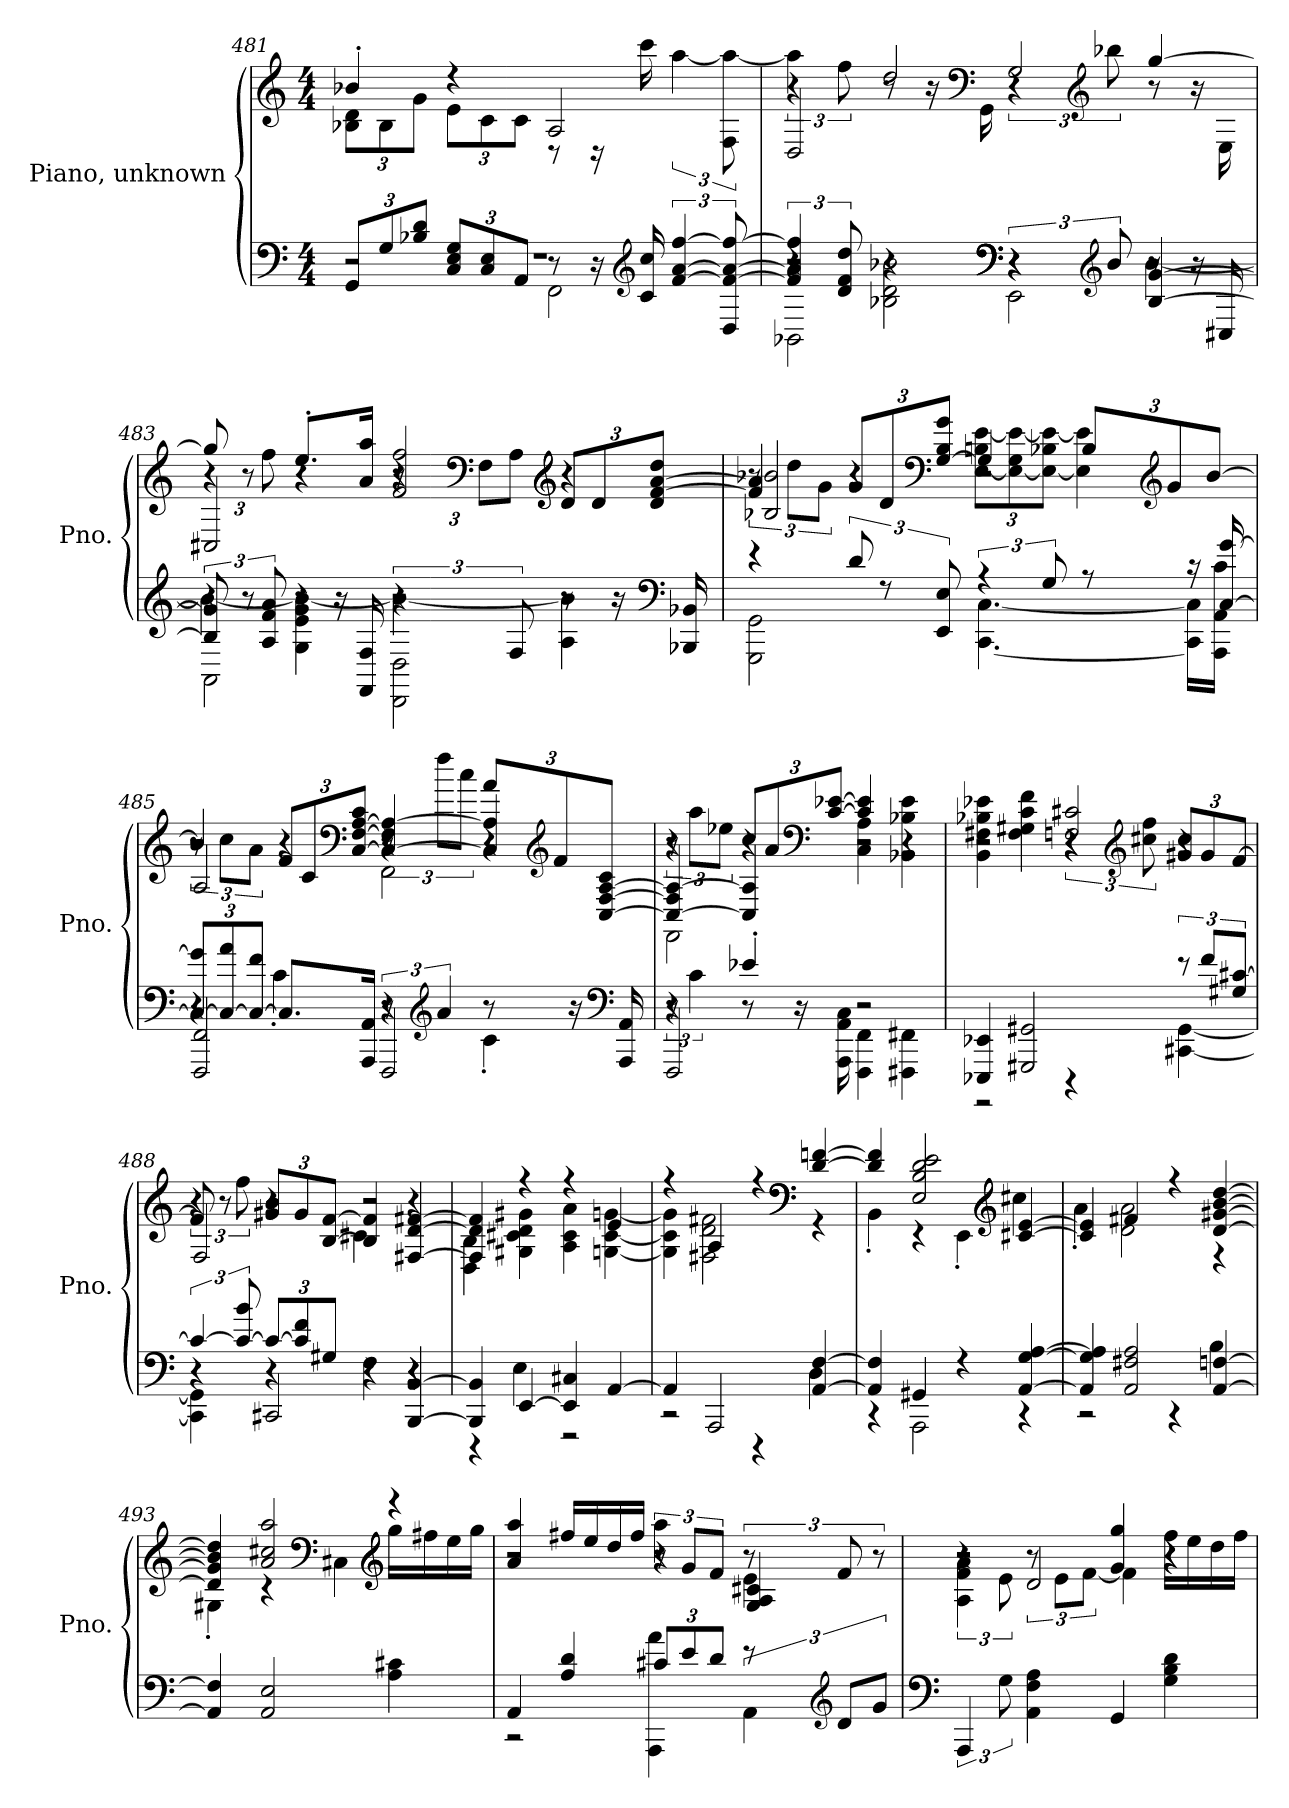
**kern	**kern
*part1	*part1
*staff2	*staff1
*I"Piano, unknown	*
*I'Pno.	*
!!LO:LB:g=z
*clefF4	*clefG2
*k[]	*k[]
*M4/4	*M4/4
=481	=481
*^	*^
*	*^	*	*
*	*	*Xbrackettup	*	*Xbrackettup
1r	2r	12GG/L	4b-X'/	12B-X\ 12d\L
.	.	12G/	.	12B-\
.	.	12B-X/ 12d/J	.	12g\J
.	.	12C/ 12E/ 12G/L	4r	12e\L
.	.	12C/ 12E/	.	12c\
.	.	12AA/J	.	12c\J
.	2FF\	8r	2A/	8r
.	.	16r	.	16r
*clefG2	*	*	*	*
.	.	16c/ 16cc/	.	16ccc\
*	*	*brackettup	*	*brackettup
.	.	[6f/ [6a/ [6ff/	.	[6aa\
.	.	12D/ 12f/_ 12a/_ 12ff/_	.	12F\ 12aa\_
=482	=482	=482	=482	=482
*	*	*^	*	*^
2r	4r	6f/] 6a/] 6ff/]	2BB-X\	4r	6aa\]	2D/
.	.	12d/ 12f/ 12dd/	.	.	12ff\	.
.	2B-X\ 2d\ 2b-X\	4r	.	2dd/	8r	.
.	.	.	.	.	16r	.
*	*	*	*	*clefF4	*	*
.	.	.	.	.	16GG\	.
*clefF4	*	*	*	*	*	*
4r	.	6r	2EE\	.	6r	2G/
*clefG2	*	*	*	*clefG2	*	*
.	.	12b-/	.	.	12bb-X\	.
[4B-/ [4g/	[4b-\	8r	.	[4gg/	8r	.
.	.	16r	.	.	16r	.
.	.	16C#X/	.	.	16E\	.
!!LO:LB:g=z	!!	!!
=483	=483	=483	=483	=483	=483	=483
8B-/] 8g/]	4b-\_	6r	2AA\	8gg/]	6r	2C#X/
8r	.	.	.	8r	.	.
.	.	12A/ 12f/ 12a/	.	.	12ff\	.
4r	4G\ 4e\ 4g\ 4b-\_	8r	.	8.ee'/L	4r	.
.	.	16r	.	.	.	.
.	.	16FF/ 16F/	.	16a/ 16aa/Jk	.	.
2r	4b-\_	6r	2DD\ 2D\	4r	12r	2f/ 2ff/
*	*	*	*	*clefF4	*	*
.	.	.	.	.	12F\L	.
.	.	12F/	.	.	12A\J	.
*	*	*	*	*clefG2	*	*
*	*	*	*	*Xbrackettup	*	*
.	4A\ 4b-\]	8r	.	12d/L	4r	.
.	.	.	.	12d/	.	.
.	.	16r	.	.	.	.
.	.	.	.	12d/ [12f/ [12a/ 12dd/J	.	.
*clefF4	*	*	*	*	*	*
.	.	16BBB-X/ 16BB-X/	.	.	.	.
*	*v	*v	*v	*	*	*
=484	=484	=484	=484	=484
*	*	*	*brackettup	*
4r	2GGG\ 2GG\	4f/] 4a/]	12r	2B-X/ 2b-X/
.	.	.	12dd\L	.
.	.	.	12g\J	.
*	*	*Xbrackettup	*	*
12d/	.	12g/L	4r	.
12r	.	12d/	.	.
*	*	*clefF4	*	*
12EE/ 12E/	.	[12G/ 12B-/ 12g/J	.	.
6r	[4.CC\ [4.C\	4G/]	[12E\ 12Bn\ [12e\L	2r
.	.	.	12E\_ 12G\ 12e\_	.
12G/	.	.	12E\_ 12B-X\ 12e\_J	.
8r	.	12B-/L	4E\] 4e\]	.
*	*	*clefG2	*	*
.	.	12g/	.	.
16r	16CC\] 16C\]LL	.	.	.
.	.	[12b-/J	.	.
[16C/ [16g/	16AAA\ 16AA\ 16c\JJ	.	.	.
*v	*v	*	*	*
*	*	*v	*v
!!LO:LB:g=z
=485	=485	=485
*Xbrackettup	*	*brackettup
*^	*^	*
*	*^	*	*	*^
12C/_ 12g/]L	4r	2FFF/ 2FF/	4b-/]	12r	2A/	2r
12C/_ 12a/	.	.	.	12cc\L	.	.
12C/_ 12f/J	.	.	.	12a\J	.	.
*	*	*	*Xbrackettup	*	*	*
8.C/L]	4c'\	.	12f/L	4r	.	.
.	.	.	12c/	.	.	.
*	*	*	*clefF4	*	*	*
.	.	.	[12C/ [12F/ [12A/ 12c/J	.	.	.
16AAA/ 16AA/Jk	.	.	.	.	.	.
*brackettup	*	*	*	*brackettup	*	*
12r	4r	2FFF/	4C/_ 4F/] 4A/_	12r	4r	2FF\
*clefG2	*	*	*	*	*	*
6a/	.	.	.	12ff\L	.	.
.	.	.	.	12cc\J	.	.
*	*	*	*	*	*Xbrackettup	*
8r	4c'\	.	4C/] 4A/]	4r	12a/L	.
*	*	*	*clefG2	*	*	*
.	.	.	.	.	12f/	.
16r	.	.	.	.	.	.
.	.	.	.	.	[12C/ [12F/ [12A/ 12c/J	.
*clefF4	*	*	*	*	*	*
16AAA/ 16AA/	.	.	.	.	.	.
=486	=486	=486	=486	=486	=486	=486
*	*	*	*	*brackettup	*	*
4r	12r	2FFF/	4r	12r	4C/_ 4F/] 4A/_	2FF\
.	6c\	.	.	12aa\L	.	.
.	.	.	.	12ee-X\J	.	.
*	*	*	*Xbrackettup	*	*	*
4e-X'/	8r	.	12cc/L	4r	4C/] 4A/]	.
.	.	.	12a/	.	.	.
.	16r	.	.	.	.	.
*	*	*	*clefF4	*	*	*
.	.	.	[12c/ [12e-X/J	.	.	.
.	16AAA\ 16AA\ 16C\	.	.	.	.	.
2r	4FFF\ 4FF\	2r	4c/] 4e-/]	4C\ 4A\	2r	2r
.	4FFF#X\ 4FF#X\	.	4r	4BB-X\ 4B-X\ 4e-\	.	.
*	*v	*v	*	*	*	*
*	*	*	*	*v	*v
!!LO:LB:g=z
=487	=487	=487	=487	=487
4EEE-X/ 4EE-X/	2r	2r	4BB\ 4F#X\ 4B-X\ 4e-X\	2r
2GGG#X/ 2GG#X/	.	.	4F#\ 4G#X\ 4c\ 4f\	.
*	*	*	*brackettup	*
.	4r	4r	6r	2Fn/ 2c#X/
*	*	*clefG2	*	*
.	.	.	12cc#X\ 12ff\	.
*	*	*Xbrackettup	*	*
12r	[4CC#X\ [4GG#\	12g#X/ 12cc#/L	4r	.
12f/L	.	12g#/	.	.
12G#X/ [12c#X/J	.	[12f/J	.	.
=488	=488	=488	=488	=488
*	*^	*	*	*
*	*	*	*	*brackettup	*
6c#/_	4CC#\] 4GG#\]	4r	8f/]	6r	2F/
.	.	.	8r	.	.
12c#/_ 12b/	.	.	.	12ff\	.
*Xbrackettup	*	*	*Xbrackettup	*	*
12c#/L_	4r	2CC#X/	12g#X/ 12b/L	4r	.
12c#/] 12f/	.	.	12g#/	.	.
12G#X/J	.	.	[12B/ [12f/J	.	.
4r	4F\	.	4B/] 4f/]	4c#X\	2r
[4BBB/ [4BB/	4r	4r	[4F#X/ [4d/ [4f#X/	4r	.
*	*v	*v	*	*	*
*	*	*	*v	*v
=489	=489	=489	=489
4BBB/] 4BB/]	4r	4F#/] 4d/] 4f#/]	4D\ 4B\
[4EE/	4E\	4r	4G#X\ 4c#X\ 4d\ 4g#X\
4EE/] 4C#X/	2r	4r	4A\ 4c#\ 4a\
[4AA/	.	4e/	[4Gn\ [4c#\ [4gn\
!!LO:LB:g=z	!!
=490	=490	=490	=490
4AA/]	2r	4r	4G\] 4c#\] 4g\]
2AAA/	.	4A/	2F#X\ 2d\ 2f#X\
.	4r	4r	.
*	*	*clefF4	*
[4AA/ [4F/	4D\	[4d/ [4fn/	4r
=491	=491	=491	=491
4AA/] 4F/]	4r	4d/] 4f/]	4BB'\
4GG#X/	2AAA\	2E/ 2B/ 2d/ 2e/	4r
4r	.	.	4EE'\
*	*	*clefG2	*
[4AA/ [4G/ [4A/	4r	[4c#X/ [4e/	4cc#X\
=492	=492	=492	=492
4AA/] 4G/] 4A/]	2r	4c#/] 4e/]	4a'\
2AA/ 2F#X/ 2A/	.	4f#X/	2d\ 2a\
.	4r	4r	.
[4AA/ [4Fn/	4B\	[4d/ [4g#X/ [4b/ [4dd/	4r
*v	*v	*	*
=493	=493	=493
4AA/] 4F/]	4d/] 4g#/] 4b/] 4dd/]	4G#X'\
2AA/ 2E/	2a/ 2cc#X/ 2aa/	4r
*	*clefF4	*
.	.	4C#X\
*	*clefG2	*
4A\ 4c#X\	4r	16gg\LL
.	.	16ff#X\
.	.	16ee\
.	.	16gg\JJ
!!LO:PB:g=z
=494	=494	=494
*^	*	*^
4AA/	2r	4a/ 4aa/	2r	2r
4A/ 4d/	.	16ff#X/LL	.	.
.	.	16ee/	.	.
.	.	16dd/	.	.
.	.	16ff#/JJ	.	.
*	*	*brackettup	*	*
12c#X/L	4AAA\ 4a\	12r	4aa\	4r
12e/	.	12g/L	.	.
12d/J	.	12f/J	.	.
*brackettup	*	*	*	*
12r	4AA\	12r	4e\	4G/ 4A/ 4c#X/
*clefG2	*	*	*	*
12d/L	.	12f/	.	.
12g/J	.	12r	.	.
*v	*v	*	*	*
=495	=495	=495	=495
*clefF4	*	*	*
6AAA/	2r	6A\ 6f\ 6a\	4r
12G\	.	12e\	.
4AA\ 4F\ 4A\	.	12r	2d/
.	.	12e\L	.
.	.	[12f\J	.
4GG/	4g/ 4gg/	4f\]	.
4G\ 4B\ 4d\	4r	16ff\LL	4r
.	.	16ee\	.
.	.	16dd\	.
.	.	16ff\JJ	.
*	*v	*v	*v
=	=
*-	*-
